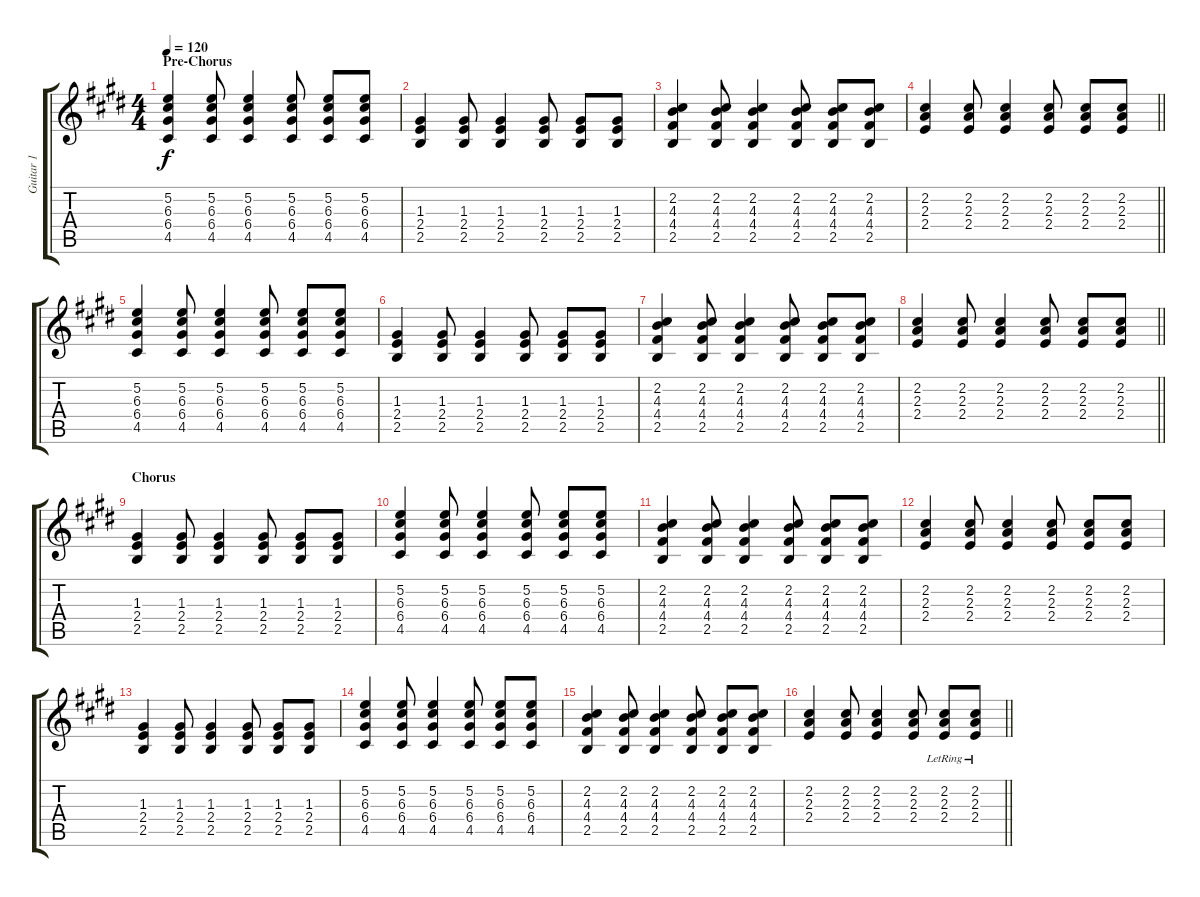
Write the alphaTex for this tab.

\track ("Guitar 1" "Guitar 1") {instrument electricguitarmuted}
\staff {score tabs}
\tuning (E4 B3 G3 D3 A2 E2) {hide}
\ts (4 4)
\section ("" "Pre-Chorus ")
\tempo 120
\clef g2
\ks c#minor
(5.2 6.3 6.4 4.5).4{dy f} (5.2 6.3 6.4 4.5).8 (5.2 6.3 6.4 4.5).4 (5.2 6.3 6.4 4.5).8 (5.2 6.3 6.4 4.5).8 (5.2 6.3 6.4 4.5).8 |
(1.3 2.4 2.5).4 (1.3 2.4 2.5).8 (1.3 2.4 2.5).4 (1.3 2.4 2.5).8 (1.3 2.4 2.5).8 (1.3 2.4 2.5).8 |
(2.2 4.3 4.4 2.5).4 (2.2 4.3 4.4 2.5).8 (2.2 4.3 4.4 2.5).4 (2.2 4.3 4.4 2.5).8 (2.2 4.3 4.4 2.5).8 (2.2 4.3 4.4 2.5).8 |
\barLineRight lightlight
(2.2 2.3 2.4).4 (2.2 2.3 2.4).8 (2.2 2.3 2.4).4 (2.2 2.3 2.4).8 (2.2 2.3 2.4).8 (2.2 2.3 2.4).8 |
(5.2 6.3 6.4 4.5).4 (5.2 6.3 6.4 4.5).8 (5.2 6.3 6.4 4.5).4 (5.2 6.3 6.4 4.5).8 (5.2 6.3 6.4 4.5).8 (5.2 6.3 6.4 4.5).8 |
(1.3 2.4 2.5).4 (1.3 2.4 2.5).8 (1.3 2.4 2.5).4 (1.3 2.4 2.5).8 (1.3 2.4 2.5).8 (1.3 2.4 2.5).8 |
(2.2 4.3 4.4 2.5).4 (2.2 4.3 4.4 2.5).8 (2.2 4.3 4.4 2.5).4 (2.2 4.3 4.4 2.5).8 (2.2 4.3 4.4 2.5).8 (2.2 4.3 4.4 2.5).8 |
\barLineRight lightlight
(2.2 2.3 2.4).4 (2.2 2.3 2.4).8 (2.2 2.3 2.4).4 (2.2 2.3 2.4).8 (2.2 2.3 2.4).8 (2.2 2.3 2.4).8 |
\section ("" "Chorus")
(1.3 2.4 2.5).4 (1.3 2.4 2.5).8 (1.3 2.4 2.5).4 (1.3 2.4 2.5).8 (1.3 2.4 2.5).8 (1.3 2.4 2.5).8 |
(5.2 6.3 6.4 4.5).4 (5.2 6.3 6.4 4.5).8 (5.2 6.3 6.4 4.5).4 (5.2 6.3 6.4 4.5).8 (5.2 6.3 6.4 4.5).8 (5.2 6.3 6.4 4.5).8 |
(2.2 4.3 4.4 2.5).4 (2.2 4.3 4.4 2.5).8 (2.2 4.3 4.4 2.5).4 (2.2 4.3 4.4 2.5).8 (2.2 4.3 4.4 2.5).8 (2.2 4.3 4.4 2.5).8 |
(2.2 2.3 2.4).4 (2.2 2.3 2.4).8 (2.2 2.3 2.4).4 (2.2 2.3 2.4).8 (2.2 2.3 2.4).8 (2.2 2.3 2.4).8 |
(1.3 2.4 2.5).4 (1.3 2.4 2.5).8 (1.3 2.4 2.5).4 (1.3 2.4 2.5).8 (1.3 2.4 2.5).8 (1.3 2.4 2.5).8 |
(5.2 6.3 6.4 4.5).4 (5.2 6.3 6.4 4.5).8 (5.2 6.3 6.4 4.5).4 (5.2 6.3 6.4 4.5).8 (5.2 6.3 6.4 4.5).8 (5.2 6.3 6.4 4.5).8 |
(2.2 4.3 4.4 2.5).4 (2.2 4.3 4.4 2.5).8 (2.2 4.3 4.4 2.5).4 (2.2 4.3 4.4 2.5).8 (2.2 4.3 4.4 2.5).8 (2.2 4.3 4.4 2.5).8 |
\barLineRight lightlight
(2.2 2.3 2.4).4 (2.2 2.3 2.4).8 (2.2 2.3 2.4).4 (2.2 2.3 2.4).8 (2.2{lr} 2.3{lr} 2.4{lr}).8 (2.2{lr} 2.3{lr} 2.4{lr}).8
